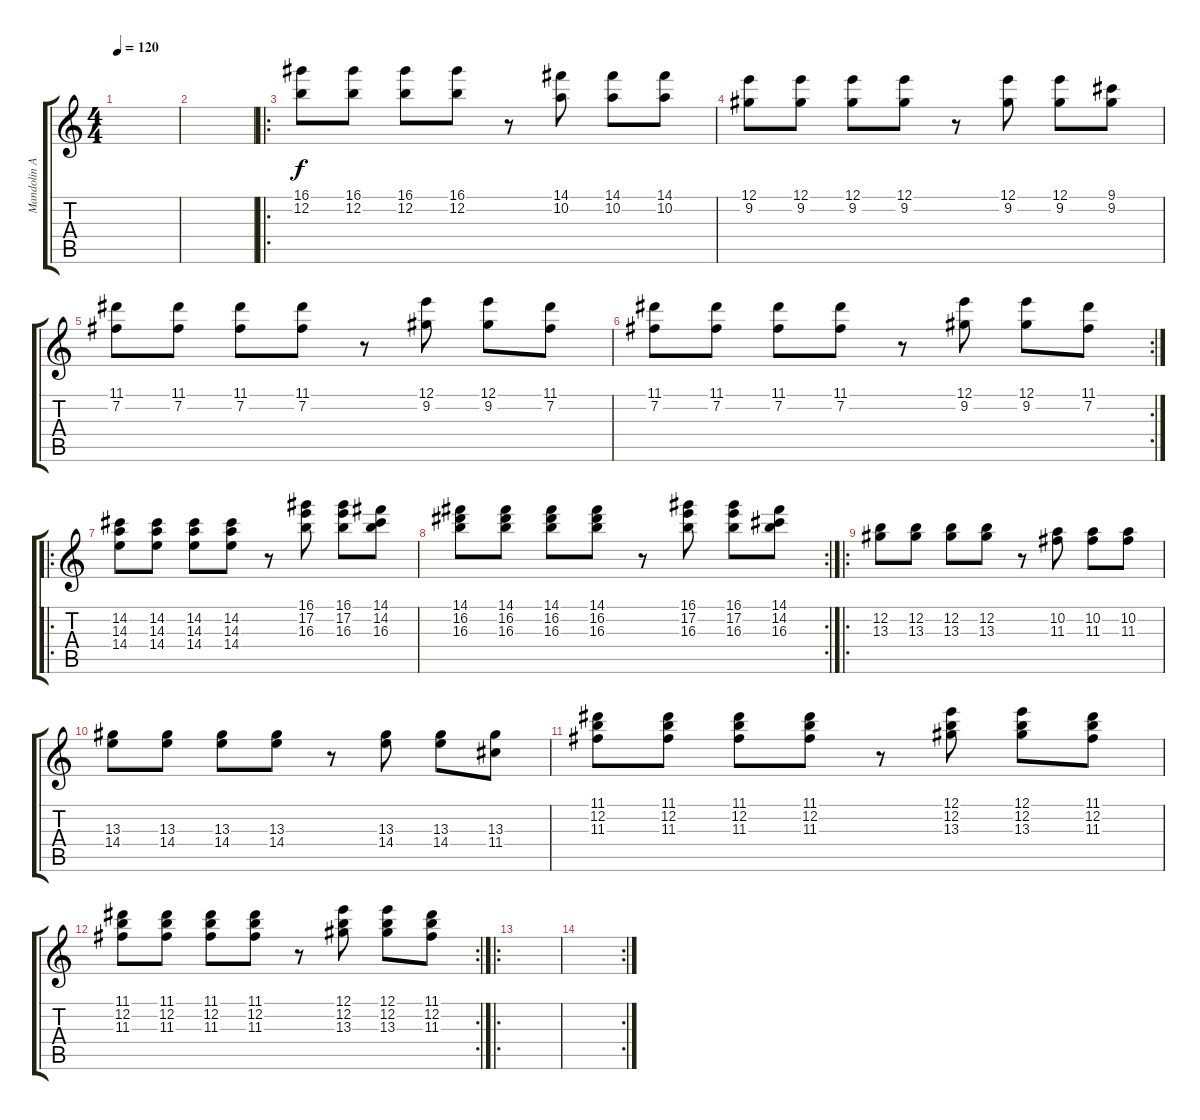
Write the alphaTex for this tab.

\track ("Mandolin Arranged For Guitar" "Mandolin A") {instrument acousticguitarnylon}
\staff {score tabs}
\tuning (E4 B3 G3 D3 A2 E2) {hide}
\ts (4 4)
\tempo 120
\clef g2
\ks c
|
|
\ro
(16.1 12.2).8 (16.1 12.2).8 (16.1 12.2).8 (16.1 12.2).8 r.8 (14.1 10.2).8 (14.1 10.2).8 (14.1 10.2).8 |
(12.1 9.2).8 (12.1 9.2).8 (12.1 9.2).8 (12.1 9.2).8 r.8 (12.1 9.2).8 (12.1 9.2).8 (9.1 9.2).8 |
(11.1 7.2).8 (11.1 7.2).8 (11.1 7.2).8 (11.1 7.2).8 r.8 (12.1 9.2).8 (12.1 9.2).8 (11.1 7.2).8 |
\rc 2
(11.1 7.2).8 (11.1 7.2).8 (11.1 7.2).8 (11.1 7.2).8 r.8 (12.1 9.2).8 (12.1 9.2).8 (11.1 7.2).8 |
\ro
(14.2 14.3 14.4).8 (14.2 14.3 14.4).8 (14.2 14.3 14.4).8 (14.2 14.3 14.4).8 r.8 (16.1 17.2 16.3).8 (16.1 17.2 16.3).8 (14.1 14.2 16.3).8 |
\rc 2
(14.1 16.2 16.3).8 (14.1 16.2 16.3).8 (14.1 16.2 16.3).8 (14.1 16.2 16.3).8 r.8 (16.1 17.2 16.3).8 (16.1 17.2 16.3).8 (14.1 14.2 16.3).8 |
\ro
(12.2 13.3).8 (12.2 13.3).8 (12.2 13.3).8 (12.2 13.3).8 r.8 (10.2 11.3).8 (10.2 11.3).8 (10.2 11.3).8 |
(13.3 14.4).8 (13.3 14.4).8 (13.3 14.4).8 (13.3 14.4).8 r.8 (13.3 14.4).8 (13.3 14.4).8 (13.3 11.4).8 |
(11.1 12.2 11.3).8 (11.1 12.2 11.3).8 (11.1 12.2 11.3).8 (11.1 12.2 11.3).8 r.8 (12.1 12.2 13.3).8 (12.1 12.2 13.3).8 (11.1 12.2 11.3).8 |
\rc 2
(11.1 12.2 11.3).8 (11.1 12.2 11.3).8 (11.1 12.2 11.3).8 (11.1 12.2 11.3).8 r.8 (12.1 12.2 13.3).8 (12.1 12.2 13.3).8 (11.1 12.2 11.3).8 |
\ro
|
\rc 2
